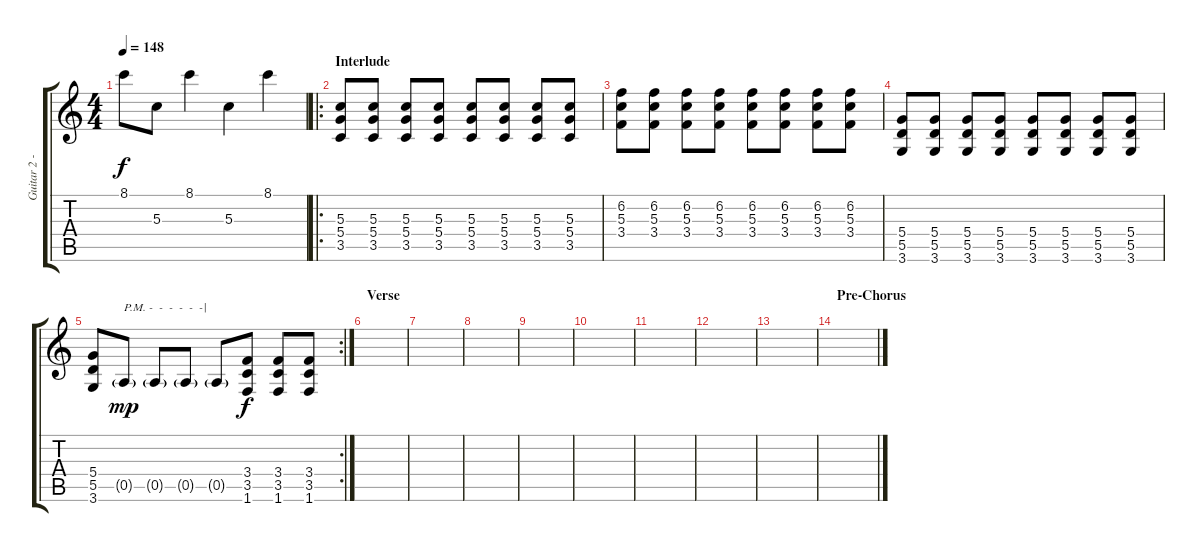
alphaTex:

\track ("Guitar 2 - Distortion" "Guitar 2 -") {instrument distortionguitar}
\staff {score tabs}
\tuning (E4 B3 G3 D3 A2 E2) {hide}
\ts (4 4)
\tempo 148
\clef g2
\ks c
8.1{t}.8{dy f} 5.3.8 8.1.4 5.3.4 8.1.4 |
\ro
\section ("" "Interlude")
(5.3 5.4 3.5).8 (5.3 5.4 3.5).8 (5.3 5.4 3.5).8 (5.3 5.4 3.5).8 (5.3 5.4 3.5).8 (5.3 5.4 3.5).8 (5.3 5.4 3.5).8 (5.3 5.4 3.5).8 |
(6.2 5.3 3.4).8 (6.2 5.3 3.4).8 (6.2 5.3 3.4).8 (6.2 5.3 3.4).8 (6.2 5.3 3.4).8 (6.2 5.3 3.4).8 (6.2 5.3 3.4).8 (6.2 5.3 3.4).8 |
(5.4 5.5 3.6).8 (5.4 5.5 3.6).8 (5.4 5.5 3.6).8 (5.4 5.5 3.6).8 (5.4 5.5 3.6).8 (5.4 5.5 3.6).8 (5.4 5.5 3.6).8 (5.4 5.5 3.6).8 |
\rc 2
(5.4 5.5 3.6).8 0.5{g}.8{txt "P.M. -  -  -  -  -  -|" dy mp} 0.5{g}.8 0.5{g}.8 0.5{g}.8 (3.4 3.5 1.6).8{dy f} (3.4 3.5 1.6).8 (3.4 3.5 1.6).8 |
\section ("" "Verse")
|
|
|
|
|
|
|
|
\section ("" "Pre-Chorus")
